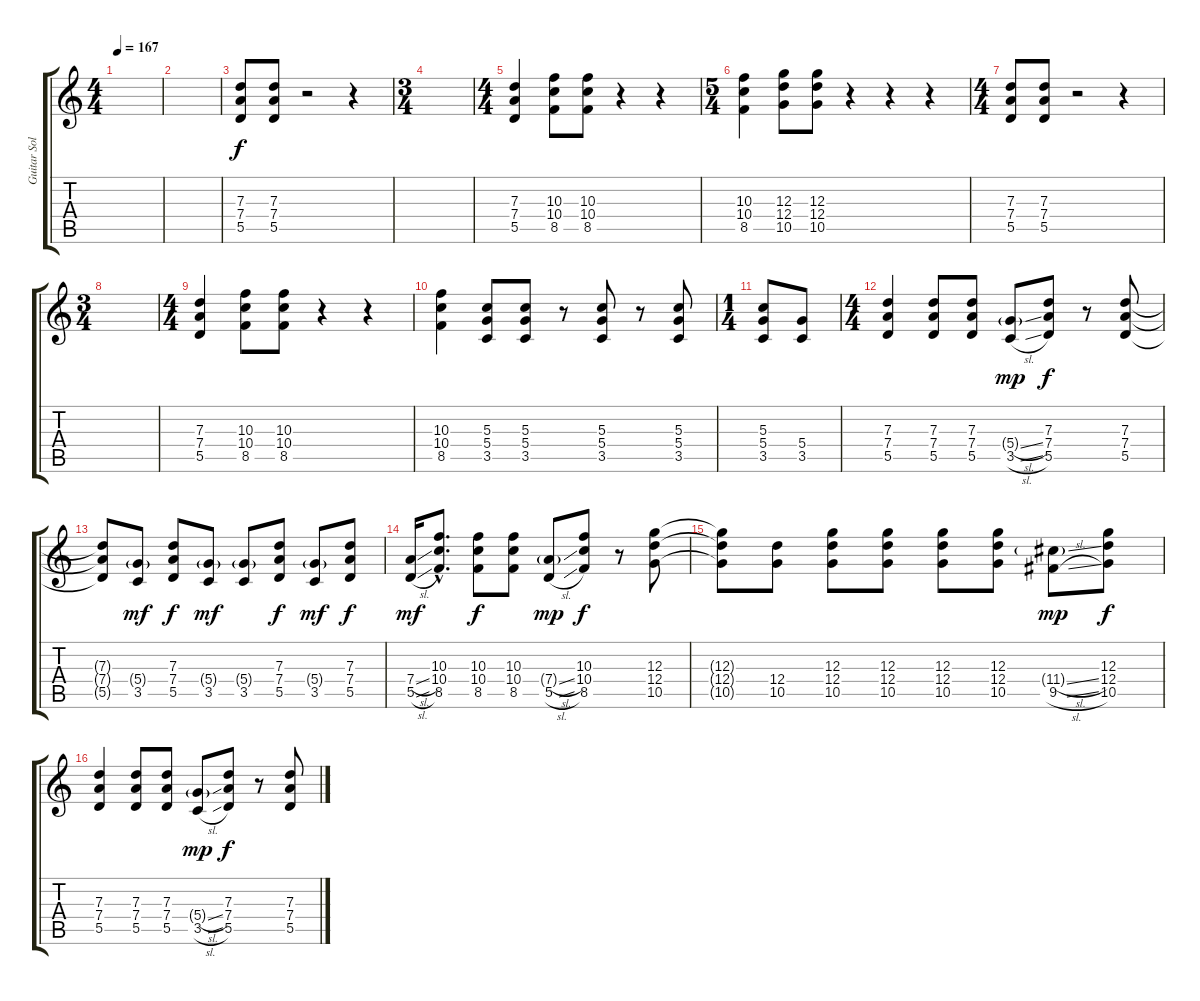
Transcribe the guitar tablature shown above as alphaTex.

\track ("Guitar Solo" "Guitar Sol") {instrument distortionguitar}
\staff {score tabs}
\tuning (E4 B3 G3 D3 A2 E2) {hide}
\ts (4 4)
\tempo 167
\clef g2
\ks c
|
|
(7.3 7.4 5.5).8 (7.3 7.4 5.5).8 r.2 r.4 |
\ts (3 4)
|
\ts (4 4)
(7.3 7.4 5.5).4 (10.3 10.4 8.5).8 (10.3 10.4 8.5).8 r.4 r.4 |
\ts (5 4)
(10.3 10.4 8.5).4 (12.3 12.4 10.5).8 (12.3 12.4 10.5).8 r.4 r.4 r.4 |
\ts (4 4)
(7.3 7.4 5.5).8 (7.3 7.4 5.5).8 r.2 r.4 |
\ts (3 4)
|
\ts (4 4)
(7.3 7.4 5.5).4 (10.3 10.4 8.5).8 (10.3 10.4 8.5).8 r.4 r.4 |
(10.3 10.4 8.5).4 (5.3 5.4 3.5).8 (5.3 5.4 3.5).8 r.8 (5.3 5.4 3.5).8 r.8 (5.3 5.4 3.5).8 |
\ts (1 4)
(5.3 5.4 3.5).8 (5.4 3.5).8 |
\ts (4 4)
(7.3 7.4 5.5).4 (7.3 7.4 5.5).8 (7.3 7.4 5.5).8 (5.4{sl g} 3.5{sl}).8{dy mp} (7.3 7.4 5.5).8{dy f} r.8 (7.3 7.4 5.5).8 |
(7.3{t} 7.4{t} 5.5{t}).8 (5.4{g} 3.5).8{dy mf} (7.3 7.4 5.5).8{dy f} (5.4{g} 3.5).8{dy mf} (5.4{g} 3.5).8 (7.3 7.4 5.5).8{dy f} (5.4{g} 3.5).8{dy mf} (7.3 7.4 5.5).8{dy f} |
(7.4{sl} 5.5{sl}).16{dy mf} (10.3{hac} 10.4{hac} 8.5{hac}).8{d} (10.3 10.4 8.5).8{dy f} (10.3 10.4 8.5).8 (7.4{sl g} 5.5{sl}).8{dy mp} (10.3 10.4 8.5).8{dy f} r.8 (12.3 12.4 10.5).8 |
(12.3{t} 12.4{t} 10.5{t}).8 (12.4 10.5).8 (12.3 12.4 10.5).8 (12.3 12.4 10.5).8 (12.3 12.4 10.5).8 (12.3 12.4 10.5).8 (11.4{sl g} 9.5{sl}).8{dy mp} (12.3 12.4 10.5).8{dy f} |
(7.3 7.4 5.5).4 (7.3 7.4 5.5).8 (7.3 7.4 5.5).8 (5.4{sl g} 3.5{sl}).8{dy mp} (7.3 7.4 5.5).8{dy f} r.8 (7.3 7.4 5.5).8
